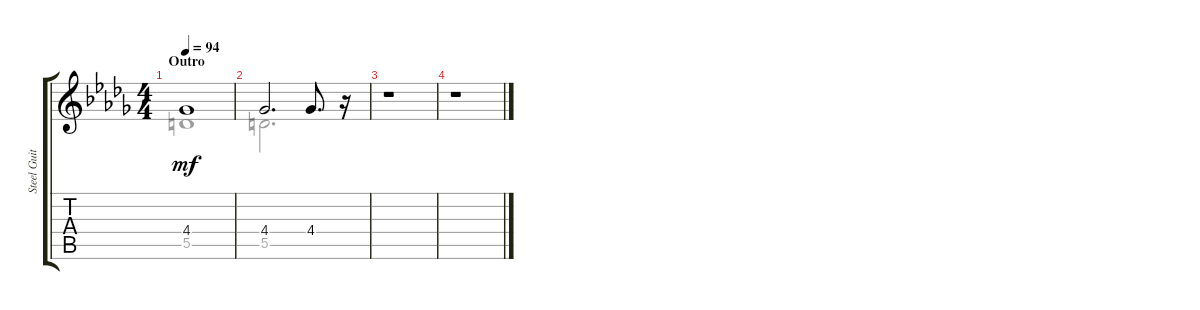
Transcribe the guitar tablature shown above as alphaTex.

\track ("Steel Guitar" "Steel Guit") {instrument acousticguitarsteel}
\staff {score tabs}
\tuning (E4 B3 G3 D3 A2 E2) {hide}
\voice
\ts (4 4)
\section ("" "Outro")
\tempo 94
\clef g2
\ks bbminor
4.4.1{dy mf} |
4.4.2{d} 4.4.8{d} r.16 |
r.1 |
r.1
\voice
\clef g2
\ottava regular
\simile none
\ks bbminor
5.5.1{dy mf} |
5.5.2{d} |
|
